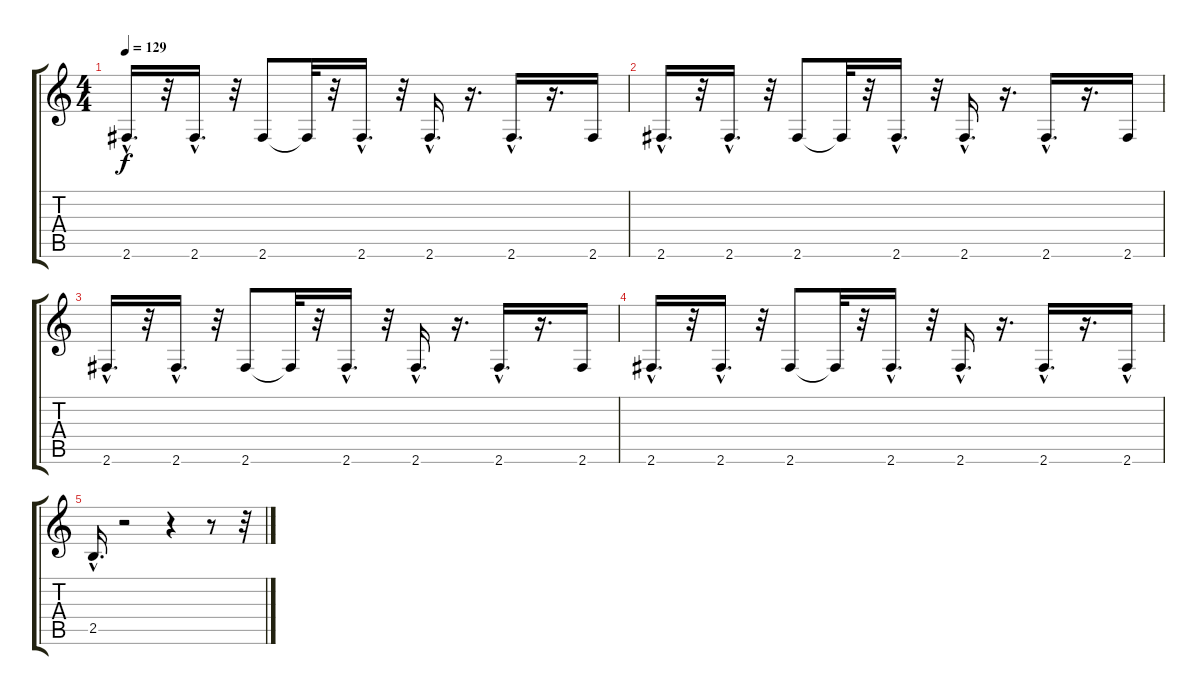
\track "" {instrument acousticguitarnylon}
\staff {score tabs}
\tuning (E4 B3 G3 D3 A2 E2) {hide}
\ts (4 4)
\tempo 129
\clef g2
\ks c
2.6{hac}.16{d dy f} r.32 2.6{hac}.16{d} r.32 2.6.8 2.6{t}.32 r.32 2.6{hac}.16{d} r.32 2.6{hac}.16{d} r.16{d} 2.6{hac}.16{d} r.16{d} 2.6.16 |
2.6{hac}.16{d} r.32 2.6{hac}.16{d} r.32 2.6.8 2.6{t}.32 r.32 2.6{hac}.16{d} r.32 2.6{hac}.16{d} r.16{d} 2.6{hac}.16{d} r.16{d} 2.6.16 |
2.6{hac}.16{d} r.32 2.6{hac}.16{d} r.32 2.6.8 2.6{t}.32 r.32 2.6{hac}.16{d} r.32 2.6{hac}.16{d} r.16{d} 2.6{hac}.16{d} r.16{d} 2.6.16 |
2.6{hac}.16{d} r.32 2.6{hac}.16{d} r.32 2.6.8 2.6{t}.32 r.32 2.6{hac}.16{d} r.32 2.6{hac}.16{d} r.16{d} 2.6{hac}.16{d} r.16{d} 2.6{hac}.16 |
2.5{hac}.16{d} r.2 r.4 r.8 r.32
